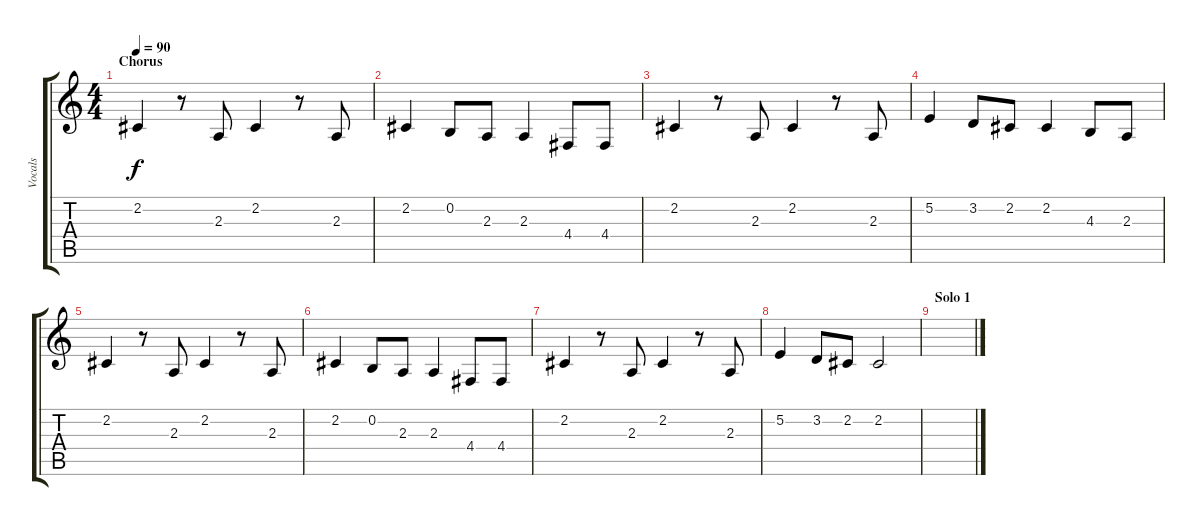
\track ("Vocals" "Vocals") {instrument lead8bassandlead}
\staff {score tabs}
\tuning (E4 B3 G3 D3 A2 E2) {hide}
\ts (4 4)
\section ("" "Chorus")
\tempo 90
\clef g2
\ks c
2.2.4{dy f} r.8 2.3.8 2.2.4 r.8 2.3.8 |
2.2.4 0.2.8 2.3.8 2.3.4 4.4.8 4.4.8 |
2.2.4 r.8 2.3.8 2.2.4 r.8 2.3.8 |
5.2.4 3.2.8 2.2.8 2.2.4 4.3.8 2.3.8 |
2.2.4 r.8 2.3.8 2.2.4 r.8 2.3.8 |
2.2.4 0.2.8 2.3.8 2.3.4 4.4.8 4.4.8 |
2.2.4 r.8 2.3.8 2.2.4 r.8 2.3.8 |
5.2.4 3.2.8 2.2.8 2.2.2 |
\section ("" "Solo 1")
